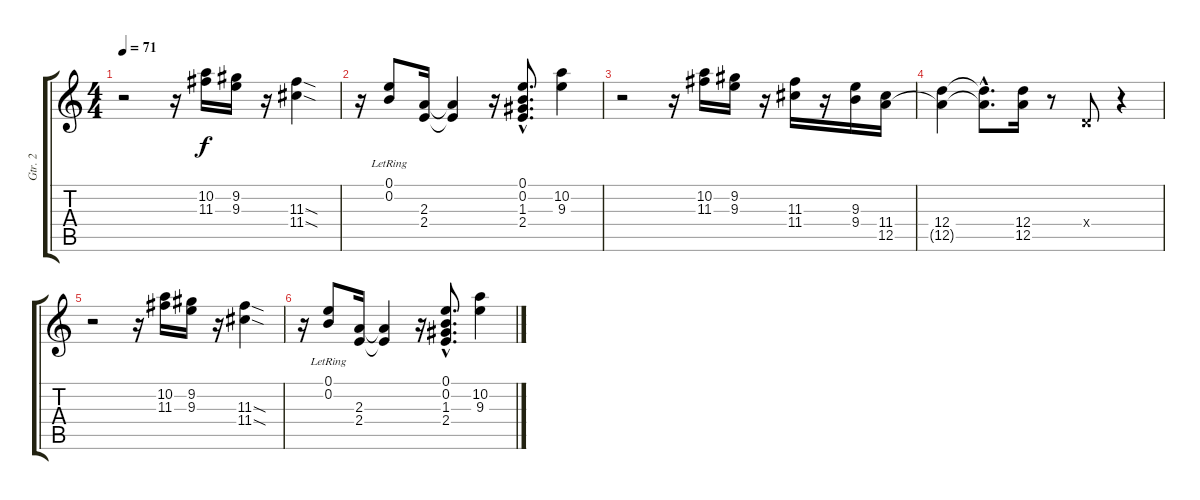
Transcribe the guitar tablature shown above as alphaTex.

\track ("Gtr. 2" "Gtr. 2") {instrument electricguitarclean}
\staff {score tabs}
\tuning (E4 B3 G3 D3 A2 E2) {hide}
\ts (4 4)
\tempo 71
\clef g2
\ks c
r.2{dy f} r.16 (10.2 11.3).16 (9.2 9.3).16 r.16 (11.3{sod} 11.4{sod}).4 |
r.16 (0.1{lr} 0.2{lr}).8 (2.3 2.4).16 (2.3{t} 2.4{t}).4 r.16 (0.1{hac} 0.2{hac} 1.3{hac} 2.4{hac}).8{d} (10.2 9.3).4 |
r.2 r.16 (10.2 11.3).16 (9.2 9.3).16 r.16 (11.3 11.4).16 r.16 (9.3 9.4).16 (11.4 12.5).16 |
(12.4 12.5{t}).4 (12.4{hac t} 12.5{hac t}).8{d} (12.4 12.5).16 r.8 0.4{x}.8 r.4 |
r.2 r.16 (10.2 11.3).16 (9.2 9.3).16 r.16 (11.3{sod} 11.4{sod}).4 |
r.16 (0.1{lr} 0.2{lr}).8 (2.3 2.4).16 (2.3{t} 2.4{t}).4 r.16 (0.1{hac} 0.2{hac} 1.3{hac} 2.4{hac}).8{d} (10.2 9.3).4
